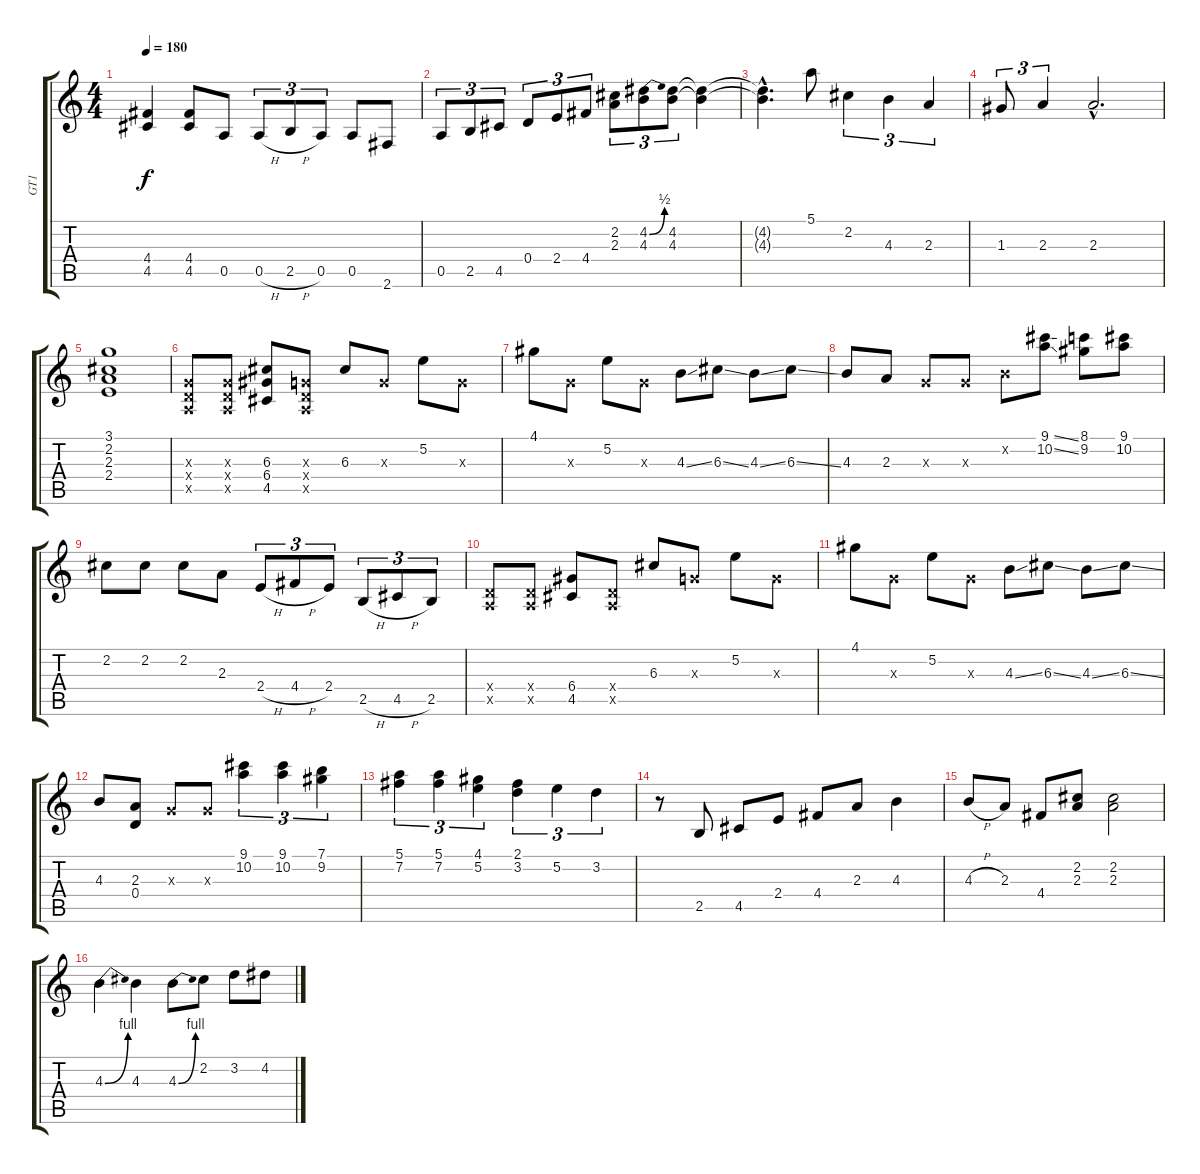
\track ("GT1" "GT1") {instrument electricguitarclean}
\staff {score tabs}
\tuning (E4 B3 G3 D3 A2 E2) {hide}
\ts (4 4)
\tempo 180
\clef g2
\ks c
(4.4 4.5).4{dy f} (4.4 4.5).8 0.5.8 0.5{h}.8{tu (3 2)} 2.5{h}.8{tu (3 2)} 0.5.8{tu (3 2)} 0.5.8 2.6.8 |
0.5.8{tu (3 2)} 2.5.8{tu (3 2)} 4.5.8{tu (3 2)} 0.4.8{tu (3 2)} 2.4.8{tu (3 2)} 4.4.8{tu (3 2)} (2.2 2.3).8{tu (3 2)} (4.2{be (bend 0 0 60 2)} 4.3).8{tu (3 2)} (4.2 4.3).8{tu (3 2)} (4.2{t} 4.3{t}).4 |
(4.2{hac t} 4.3{hac t}).4{d} 5.1.8 2.2.4{tu (3 2)} 4.3.4{tu (3 2)} 2.3.4{tu (3 2)} |
1.3.8{tu (3 2)} 2.3.4{tu (3 2)} 2.3{hac}.2{d} |
(3.1 2.2 2.3 2.4).1 |
(0.3{x} 0.4{x} 0.5{x}).8 (0.3{x} 0.4{x} 0.5{x}).8 (6.3 6.4 4.5).8 (0.3{x} 0.4{x} 0.5{x}).8 6.3.8 0.3{x}.8 5.2.8 0.3{x}.8 |
4.1.8 0.3{x}.8 5.2.8 0.3{x}.8 4.3{ss}.8 6.3{ss}.8 4.3{ss}.8 6.3{ss}.8 |
4.3.8 2.3.8 0.3{x}.8 0.3{x}.8 0.2{x}.8 (9.1{ss} 10.2{ss}).8 (8.1 9.2).8 (9.1 10.2).8 |
2.2.8 2.2.8 2.2.8 2.3.8 2.4{h}.8{tu (3 2)} 4.4{h}.8{tu (3 2)} 2.4.8{tu (3 2)} 2.5{h}.8{tu (3 2)} 4.5{h}.8{tu (3 2)} 2.5.8{tu (3 2)} |
(0.4{x} 0.5{x}).8 (0.4{x} 0.5{x}).8 (6.4 4.5).8 (0.4{x} 0.5{x}).8 6.3.8 0.3{x}.8 5.2.8 0.3{x}.8 |
4.1.8 0.3{x}.8 5.2.8 0.3{x}.8 4.3{ss}.8 6.3{ss}.8 4.3{ss}.8 6.3{ss}.8 |
4.3.8 (2.3 0.4).8 0.3{x}.8 0.3{x}.8 (9.1 10.2).4{tu (3 2)} (9.1 10.2).4{tu (3 2)} (7.1 9.2).4{tu (3 2)} |
(5.1 7.2).4{tu (3 2)} (5.1 7.2).4{tu (3 2)} (4.1 5.2).4{tu (3 2)} (2.1 3.2).4{tu (3 2)} 5.2.4{tu (3 2)} 3.2.4{tu (3 2)} |
r.8 2.5.8 4.5.8 2.4.8 4.4.8 2.3.8 4.3.4 |
4.3{h}.8 2.3.8 4.4.8 (2.2 2.3).8 (2.2 2.3).2 |
4.3{be (bend 0 0 60 4)}.4 4.3.4 4.3{be (bend 0 0 60 4)}.8 2.2.8 3.2.8 4.2.8
